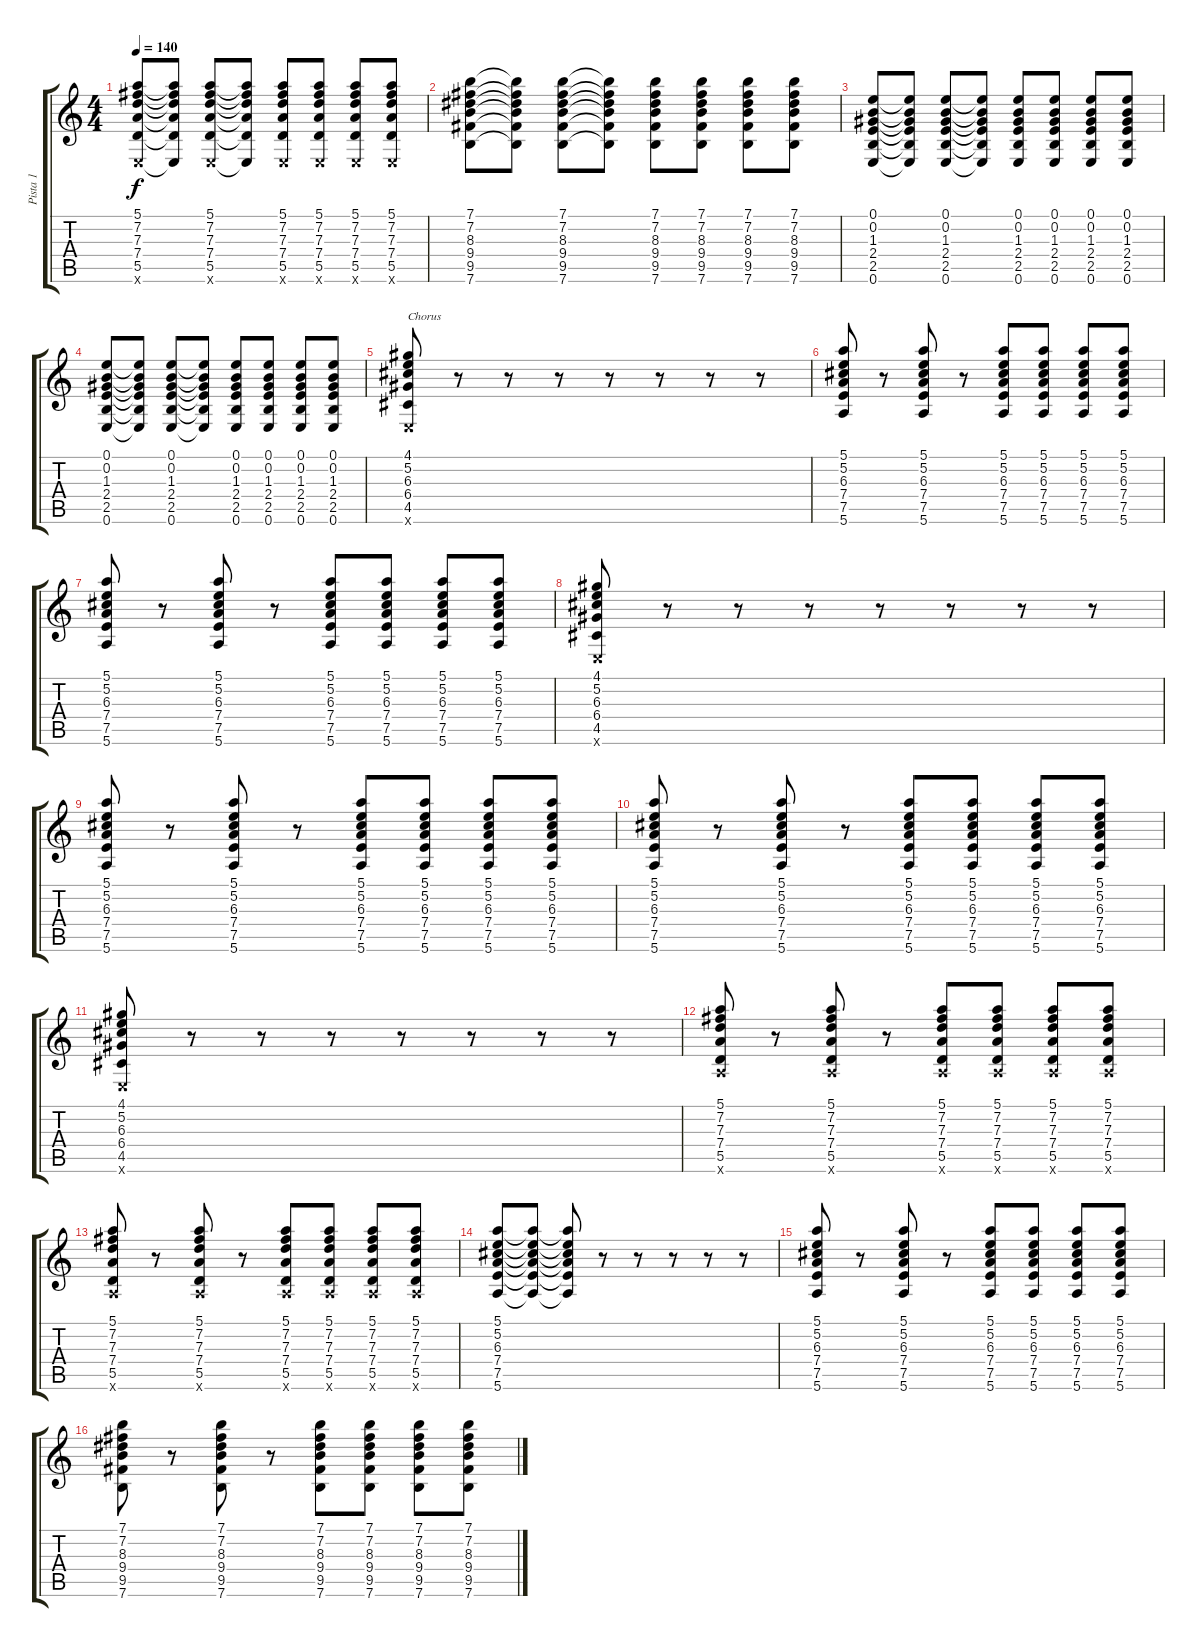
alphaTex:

\track ("Pista 1" "Pista 1") {instrument overdrivenguitar}
\staff {score tabs}
\tuning (E4 B3 G3 D3 A2 E2) {hide}
\ts (4 4)
\tempo 140
\clef g2
\ks c
(5.1 7.2 7.3 7.4 5.5 0.6{x}).8{dy f} (5.1{t} 7.2{t} 7.3{t} 7.4{t} 5.5{t} 0.6{t}).8 (5.1 7.2 7.3 7.4 5.5 0.6{x}).8 (5.1{t} 7.2{t} 7.3{t} 7.4{t} 5.5{t} 0.6{t}).8 (5.1 7.2 7.3 7.4 5.5 0.6{x}).8 (5.1 7.2 7.3 7.4 5.5 0.6{x}).8 (5.1 7.2 7.3 7.4 5.5 0.6{x}).8 (5.1 7.2 7.3 7.4 5.5 0.6{x}).8 |
(7.1 7.2 8.3 9.4 9.5 7.6).8 (7.1{t} 7.2{t} 8.3{t} 9.4{t} 9.5{t} 7.6{t}).8 (7.1 7.2 8.3 9.4 9.5 7.6).8 (7.1{t} 7.2{t} 8.3{t} 9.4{t} 9.5{t} 7.6{t}).8 (7.1 7.2 8.3 9.4 9.5 7.6).8 (7.1 7.2 8.3 9.4 9.5 7.6).8 (7.1 7.2 8.3 9.4 9.5 7.6).8 (7.1 7.2 8.3 9.4 9.5 7.6).8 |
(0.1 0.2 1.3 2.4 2.5 0.6).8 (0.1{t} 0.2{t} 1.3{t} 2.4{t} 2.5{t} 0.6{t}).8 (0.1 0.2 1.3 2.4 2.5 0.6).8 (0.1{t} 0.2{t} 1.3{t} 2.4{t} 2.5{t} 0.6{t}).8 (0.1 0.2 1.3 2.4 2.5 0.6).8 (0.1 0.2 1.3 2.4 2.5 0.6).8 (0.1 0.2 1.3 2.4 2.5 0.6).8 (0.1 0.2 1.3 2.4 2.5 0.6).8 |
(0.1 0.2 1.3 2.4 2.5 0.6).8 (0.1{t} 0.2{t} 1.3{t} 2.4{t} 2.5{t} 0.6{t}).8 (0.1 0.2 1.3 2.4 2.5 0.6).8 (0.1{t} 0.2{t} 1.3{t} 2.4{t} 2.5{t} 0.6{t}).8 (0.1 0.2 1.3 2.4 2.5 0.6).8 (0.1 0.2 1.3 2.4 2.5 0.6).8 (0.1 0.2 1.3 2.4 2.5 0.6).8 (0.1 0.2 1.3 2.4 2.5 0.6).8 |
(4.1 5.2 6.3 6.4 4.5 0.6{x}).8{txt "Chorus"} r.8 r.8 r.8 r.8 r.8 r.8 r.8 |
(5.1 5.2 6.3 7.4 7.5 5.6).8 r.8 (5.1 5.2 6.3 7.4 7.5 5.6).8 r.8 (5.1 5.2 6.3 7.4 7.5 5.6).8 (5.1 5.2 6.3 7.4 7.5 5.6).8 (5.1 5.2 6.3 7.4 7.5 5.6).8 (5.1 5.2 6.3 7.4 7.5 5.6).8 |
(5.1 5.2 6.3 7.4 7.5 5.6).8 r.8 (5.1 5.2 6.3 7.4 7.5 5.6).8 r.8 (5.1 5.2 6.3 7.4 7.5 5.6).8 (5.1 5.2 6.3 7.4 7.5 5.6).8 (5.1 5.2 6.3 7.4 7.5 5.6).8 (5.1 5.2 6.3 7.4 7.5 5.6).8 |
(4.1 5.2 6.3 6.4 4.5 0.6{x}).8 r.8 r.8 r.8 r.8 r.8 r.8 r.8 |
(5.1 5.2 6.3 7.4 7.5 5.6).8 r.8 (5.1 5.2 6.3 7.4 7.5 5.6).8 r.8 (5.1 5.2 6.3 7.4 7.5 5.6).8 (5.1 5.2 6.3 7.4 7.5 5.6).8 (5.1 5.2 6.3 7.4 7.5 5.6).8 (5.1 5.2 6.3 7.4 7.5 5.6).8 |
(5.1 5.2 6.3 7.4 7.5 5.6).8 r.8 (5.1 5.2 6.3 7.4 7.5 5.6).8 r.8 (5.1 5.2 6.3 7.4 7.5 5.6).8 (5.1 5.2 6.3 7.4 7.5 5.6).8 (5.1 5.2 6.3 7.4 7.5 5.6).8 (5.1 5.2 6.3 7.4 7.5 5.6).8 |
(4.1 5.2 6.3 6.4 4.5 0.6{x}).8 r.8 r.8 r.8 r.8 r.8 r.8 r.8 |
(5.1 7.2 7.3 7.4 5.5 5.6{x}).8 r.8 (5.1 7.2 7.3 7.4 5.5 5.6{x}).8 r.8 (5.1 7.2 7.3 7.4 5.5 5.6{x}).8 (5.1 7.2 7.3 7.4 5.5 5.6{x}).8 (5.1 7.2 7.3 7.4 5.5 5.6{x}).8 (5.1 7.2 7.3 7.4 5.5 5.6{x}).8 |
(5.1 7.2 7.3 7.4 5.5 5.6{x}).8 r.8 (5.1 7.2 7.3 7.4 5.5 5.6{x}).8 r.8 (5.1 7.2 7.3 7.4 5.5 5.6{x}).8 (5.1 7.2 7.3 7.4 5.5 5.6{x}).8 (5.1 7.2 7.3 7.4 5.5 5.6{x}).8 (5.1 7.2 7.3 7.4 5.5 5.6{x}).8 |
(5.1 5.2 6.3 7.4 7.5 5.6).8 (5.1{t} 5.2{t} 6.3{t} 7.4{t} 7.5{t} 5.6{t}).8 (5.1{t} 5.2{t} 6.3{t} 7.4{t} 7.5{t} 5.6{t}).8 r.8 r.8 r.8 r.8 r.8 |
(5.1 5.2 6.3 7.4 7.5 5.6).8 r.8 (5.1 5.2 6.3 7.4 7.5 5.6).8 r.8 (5.1 5.2 6.3 7.4 7.5 5.6).8 (5.1 5.2 6.3 7.4 7.5 5.6).8 (5.1 5.2 6.3 7.4 7.5 5.6).8 (5.1 5.2 6.3 7.4 7.5 5.6).8 |
(7.1 7.2 8.3 9.4 9.5 7.6).8 r.8 (7.1 7.2 8.3 9.4 9.5 7.6).8 r.8 (7.1 7.2 8.3 9.4 9.5 7.6).8 (7.1 7.2 8.3 9.4 9.5 7.6).8 (7.1 7.2 8.3 9.4 9.5 7.6).8 (7.1 7.2 8.3 9.4 9.5 7.6).8
